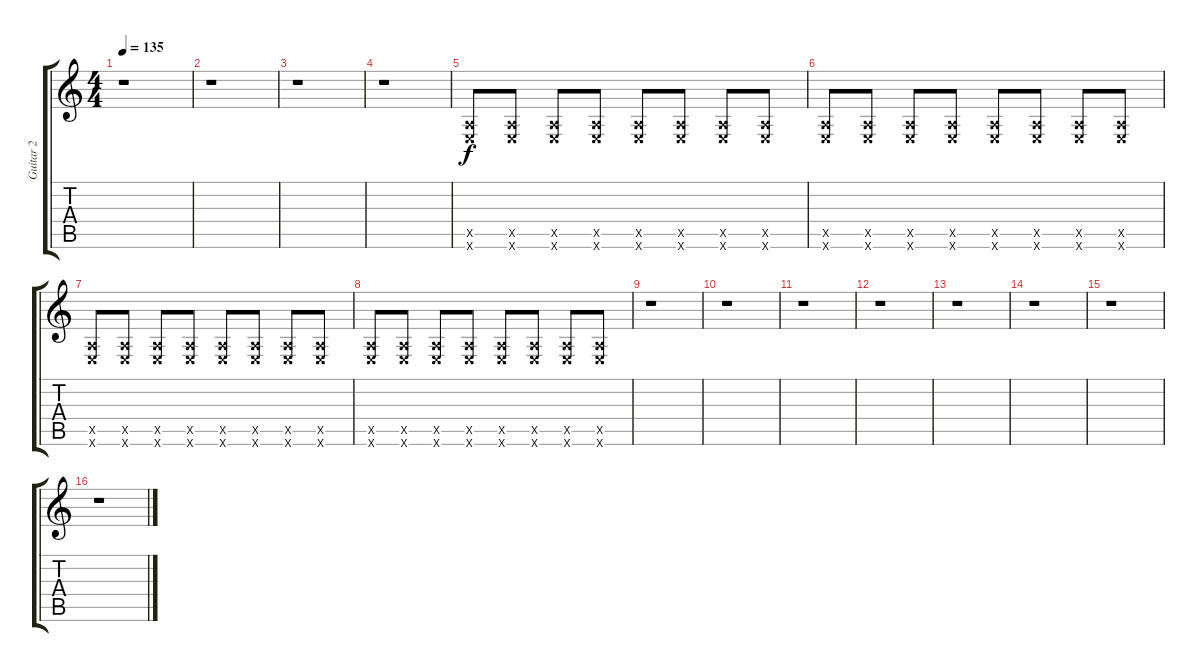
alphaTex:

\track ("Guitar 2" "Guitar 2") {instrument overdrivenguitar}
\staff {score tabs}
\tuning (E4 B3 G3 D3 A2 E2) {hide}
\ts (4 4)
\tempo 135
\clef g2
\ks c
r.1{dy f instrument overdrivenguitar} |
r.1 |
r.1 |
r.1 |
(0.5{x} 0.6{x}).8 (0.5{x} 0.6{x}).8 (0.5{x} 0.6{x}).8 (0.5{x} 0.6{x}).8 (0.5{x} 0.6{x}).8 (0.5{x} 0.6{x}).8 (0.5{x} 0.6{x}).8 (0.5{x} 0.6{x}).8 |
(0.5{x} 0.6{x}).8 (0.5{x} 0.6{x}).8 (0.5{x} 0.6{x}).8 (0.5{x} 0.6{x}).8 (0.5{x} 0.6{x}).8 (0.5{x} 0.6{x}).8 (0.5{x} 0.6{x}).8 (0.5{x} 0.6{x}).8 |
(0.5{x} 0.6{x}).8 (0.5{x} 0.6{x}).8 (0.5{x} 0.6{x}).8 (0.5{x} 0.6{x}).8 (0.5{x} 0.6{x}).8 (0.5{x} 0.6{x}).8 (0.5{x} 0.6{x}).8 (0.5{x} 0.6{x}).8 |
(0.5{x} 0.6{x}).8 (0.5{x} 0.6{x}).8 (0.5{x} 0.6{x}).8 (0.5{x} 0.6{x}).8 (0.5{x} 0.6{x}).8 (0.5{x} 0.6{x}).8 (0.5{x} 0.6{x}).8 (0.5{x} 0.6{x}).8 |
r.1 |
r.1 |
r.1 |
r.1 |
r.1 |
r.1 |
r.1 |
r.1
